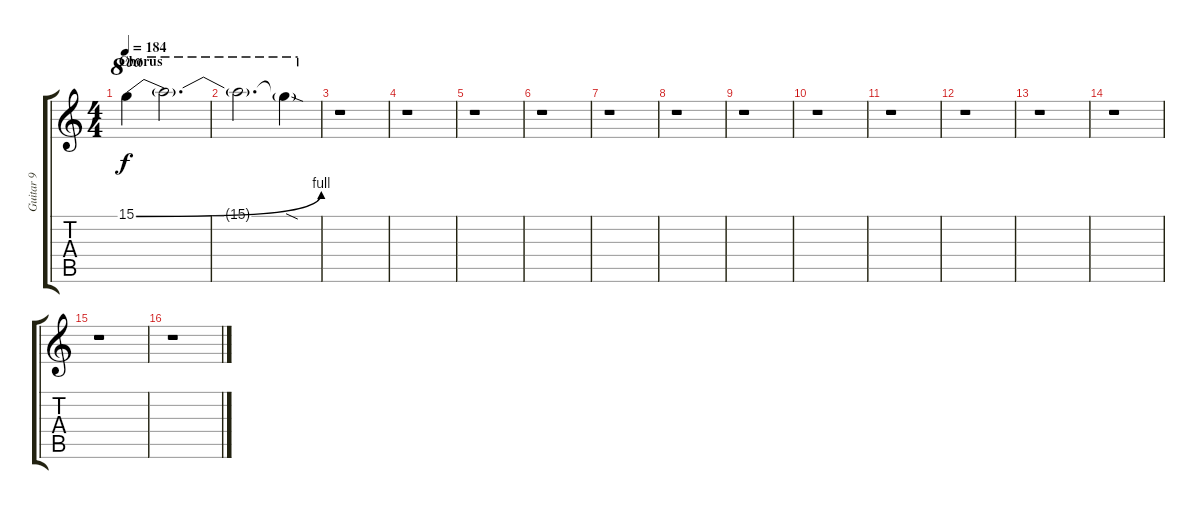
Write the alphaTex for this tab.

\track ("Guitar 9" "Guitar 9") {instrument distortionguitar}
\staff {score tabs}
\tuning (E4 B3 G3 D3 A2 D2) {hide}
\ts (4 4)
\section ("" "Chorus")
\tempo 184
\clef g2
\ks c
15.1{be (bend 0 0 60 4)}.4{ot 8va dy f} 15.1{t}.2{d ot 8va} |
15.1{t}.2{d ot 8va} 15.1{sod t}.4{ot 8va} |
r.1 |
r.1 |
r.1 |
r.1 |
r.1 |
r.1 |
r.1 |
r.1 |
r.1 |
r.1 |
r.1 |
r.1 |
r.1 |
r.1
